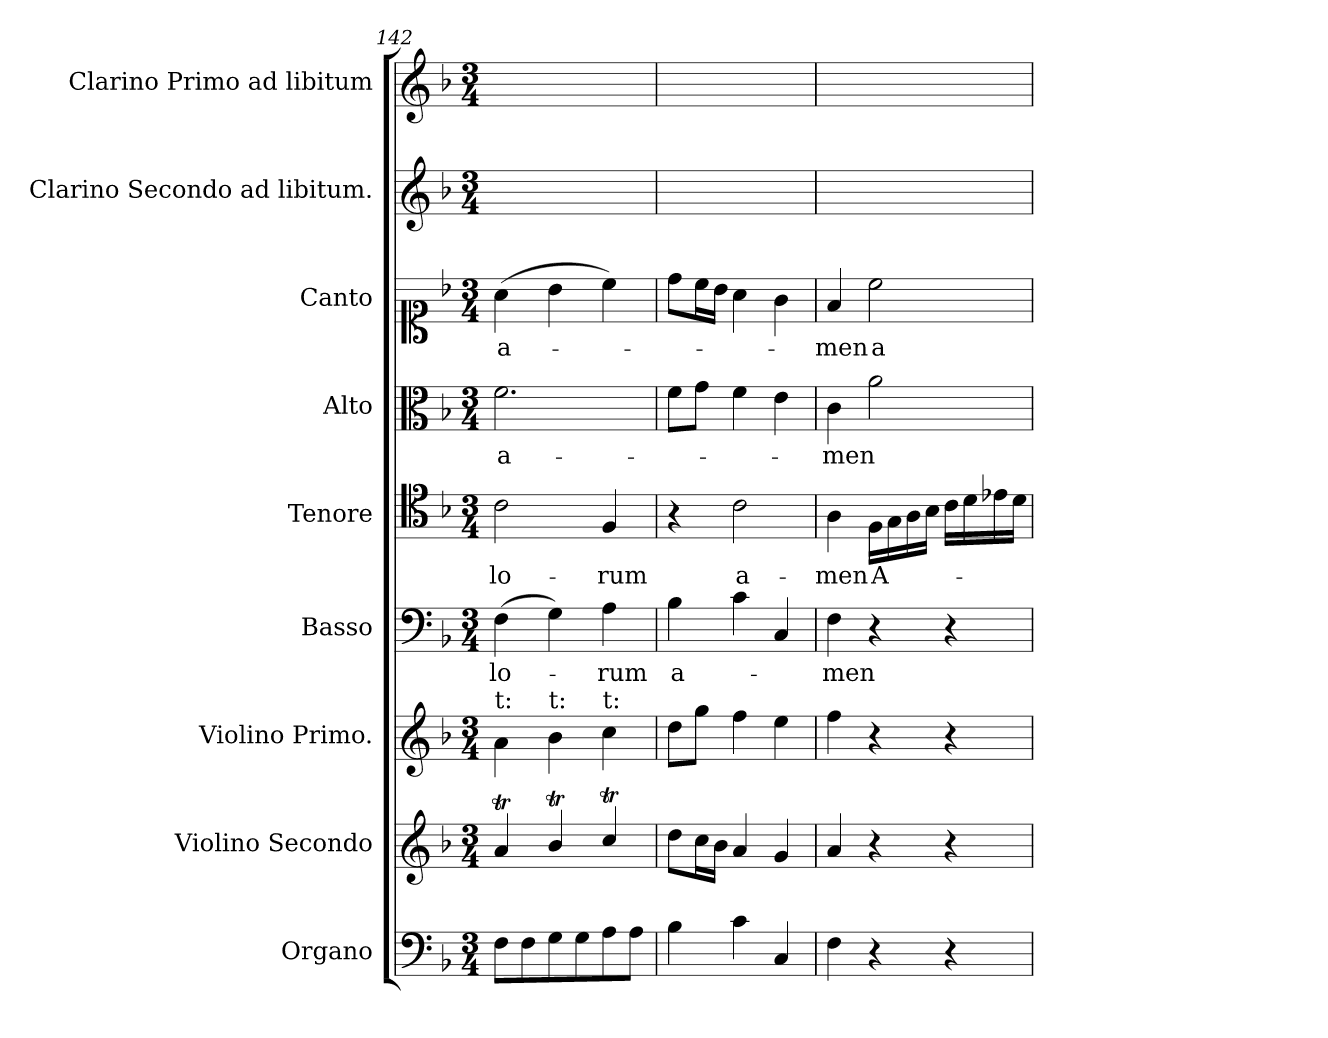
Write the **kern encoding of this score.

**kern	**kern	**kern	**kern	**text	**kern	**text	**kern	**text	**kern	**text	**kern	**kern
*part9	*part8	*part7	*part6	*part6	*part5	*part5	*part4	*part4	*part3	*part3	*part2	*part1
*staff9	*staff8	*staff7	*staff6	*staff6	*staff5	*staff5	*staff4	*staff4	*staff3	*staff3	*staff2	*staff1
*I"Organo	*I"Violino Secondo	*I"Violino Primo.	*I"Basso	*	*I"Tenore	*	*I"Alto	*	*I"Canto	*	*I"Clarino Secondo ad libitum.	*I"Clarino Primo ad libitum
*I'org	*	*I'vl I	*I'B	*	*I'T	*	*I'A	*	*I'C	*	*I'clno II	*I'clno I
*clefF4	*clefG2	*clefG2	*clefF4	*	*clefC4	*	*clefC3	*	*clefC1	*	*clefG2	*clefG2
*k[b-]	*k[b-]	*k[b-]	*k[b-]	*	*k[b-]	*	*k[b-]	*	*k[b-]	*	*k[b-]	*k[b-]
*F:	*F:	*F:	*F:	*	*F:	*	*F:	*	*F:	*	*F:	*F:
*M3/4	*M3/4	*M3/4	*M3/4	*	*M3/4	*	*M3/4	*	*M3/4	*	*M3/4	*M3/4
=142	=142	=142	=142	=142	=142	=142	=142	=142	=142	=142	=142	=142
!	!	!LO:TX:a:t=t&colon;	!	!	!	!	!	!	!	!	!	!
8F\L	4at/	4a\	(4F\	-lo-	2c\	-lo-	2.f\	a-	(4a\	a-	2.ryy	2.ryy
8F\	.	.	.	.	.	.	.	.	.	.	.	.
!	!	!LO:TX:a:t=t&colon;	!	!	!	!	!	!	!	!	!	!
8G\	4b-T/	4b-\	4G\)	.	.	.	.	.	4b-\	.	.	.
8G\	.	.	.	.	.	.	.	.	.	.	.	.
!	!	!LO:TX:a:t=t&colon;	!	!	!	!	!	!	!	!	!	!
8A\	4ccT/	4cc\	4A\	-rum	4F/	-rum	.	.	4cc\)	.	.	.
8A\J	.	.	.	.	.	.	.	.	.	.	.	.
=143	=143	=143	=143	=143	=143	=143	=143	=143	=143	=143	=143	=143
4B-\	8dd\L	8dd\L	4B-\	a-	4r	.	8f\L	.	8dd\L	.	2.ryy	2.ryy
.	16cc\L	8gg\J	.	.	.	.	8g\J	.	16cc\L	.	.	.
.	16b-\JJ	.	.	.	.	.	.	.	16b-\JJ	.	.	.
4c\	4a/	4ff\	4c\	.	2c\	a-	4f\	.	4a\	.	.	.
4C/	4g/	4ee\	4C/	.	.	.	4e\	.	4g\	.	.	.
=144	=144	=144	=144	=144	=144	=144	=144	=144	=144	=144	=144	=144
4F\	4a/	4ff\	4F\	-men	4A\	-men	4c\	-men	4f/	-men	2.ryy	2.ryy
4r	4r	4r	4r	.	16F\LL	A-	2a\	.	2cc\	a-	.	.
.	.	.	.	.	16G\	.	.	.	.	.	.	.
.	.	.	.	.	16A\	.	.	.	.	.	.	.
.	.	.	.	.	16B-\JJ	.	.	.	.	.	.	.
4r	4r	4r	4r	.	16c\LL	.	.	.	.	.	.	.
.	.	.	.	.	16d\	.	.	.	.	.	.	.
.	.	.	.	.	16e-X\	.	.	.	.	.	.	.
.	.	.	.	.	16d\JJ	.	.	.	.	.	.	.
=	=	=	=	=	=	=	=	=	=	=	=	=
*-	*-	*-	*-	*-	*-	*-	*-	*-	*-	*-	*-	*-
